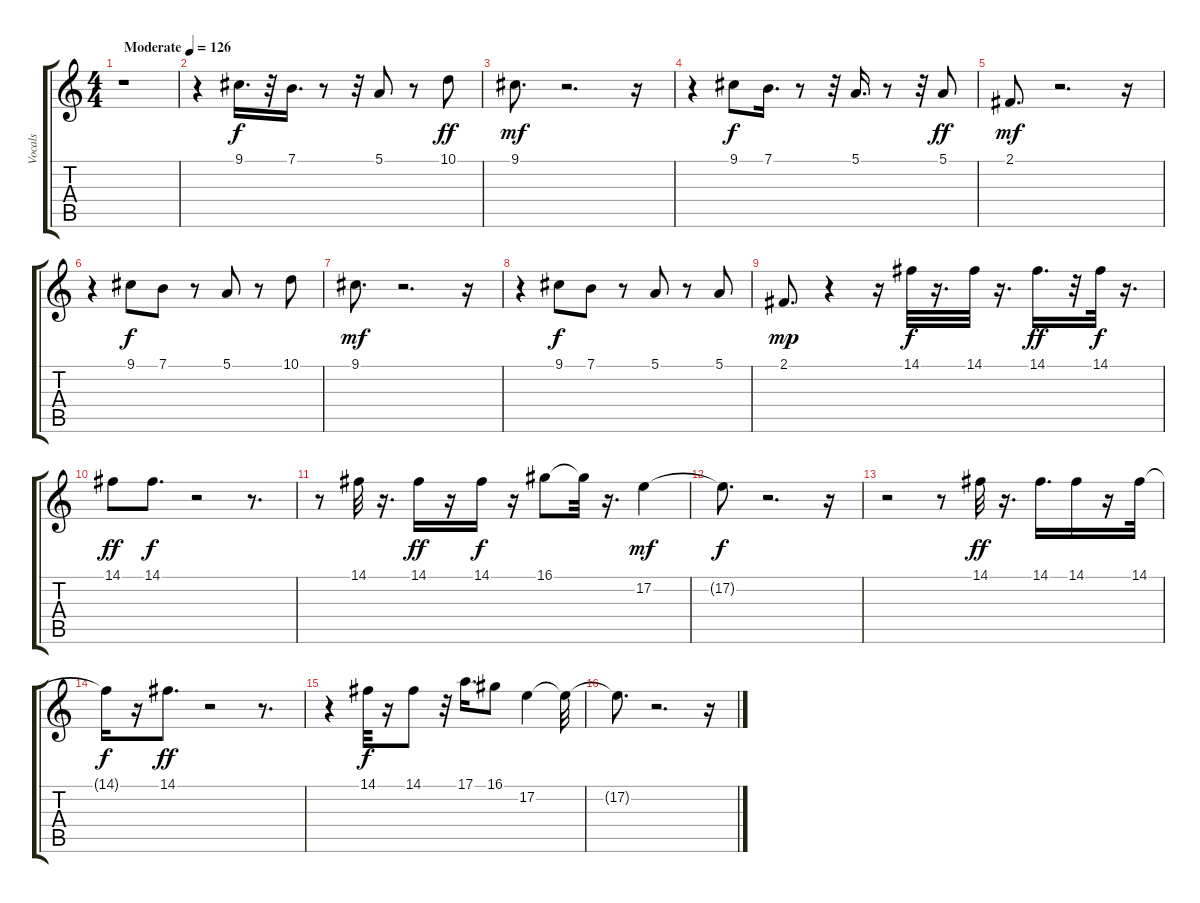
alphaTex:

\track ("Vocals" "Vocals") {instrument flute}
\staff {score tabs}
\tuning (E4 B3 G3 D3 A2 E2) {hide}
\ts (4 4)
\tempo (126 "Moderate")
\clef g2
\ks c
r.1{dy f instrument flute} |
r.4 9.1.16{d} r.32 7.1.16{d} r.8 r.32 5.1.8 r.8 10.1.8{dy ff} |
9.1.8{d dy mf} r.2{d} r.16 |
r.4 9.1.8{dy f} 7.1.16{d} r.8 r.32 5.1.16{d} r.8 r.32 5.1.8{dy ff} |
2.1.8{d dy mf} r.2{d} r.16 |
r.4 9.1.8{dy f} 7.1.8 r.8 5.1.8 r.8 10.1.8 |
9.1.8{d dy mf} r.2{d} r.16 |
r.4 9.1.8{dy f} 7.1.8 r.8 5.1.8 r.8 5.1.8 |
2.1.8{d dy mp} r.4 r.16 14.1.32{dy f} r.16{d} 14.1.32 r.16{d} 14.1.16{d dy ff} r.32 14.1.32{dy f} r.16{d} |
14.1.8{dy ff} 14.1.8{d dy f} r.2 r.8{d} |
r.8 14.1.32 r.16{d} 14.1.16{dy ff} r.16 14.1.16{dy f} r.16 16.1.8 16.1{t}.32 r.16{d} 17.2.4{dy mf} |
17.2{t}.8{d dy f} r.2{d} r.16 |
r.2 r.8 14.1.32{dy ff} r.16{d} 14.1.16{d} 14.1.16 r.16 14.1.32 |
14.1{t}.16{dy f} r.16 14.1.8{d dy ff} r.2 r.8{d} |
r.4 14.1.32{dy f} r.16 14.1.8 r.32 17.1.16{d} 16.1.8 17.2.4 17.2{t}.32 |
17.2{t}.8{d} r.2{d} r.16
